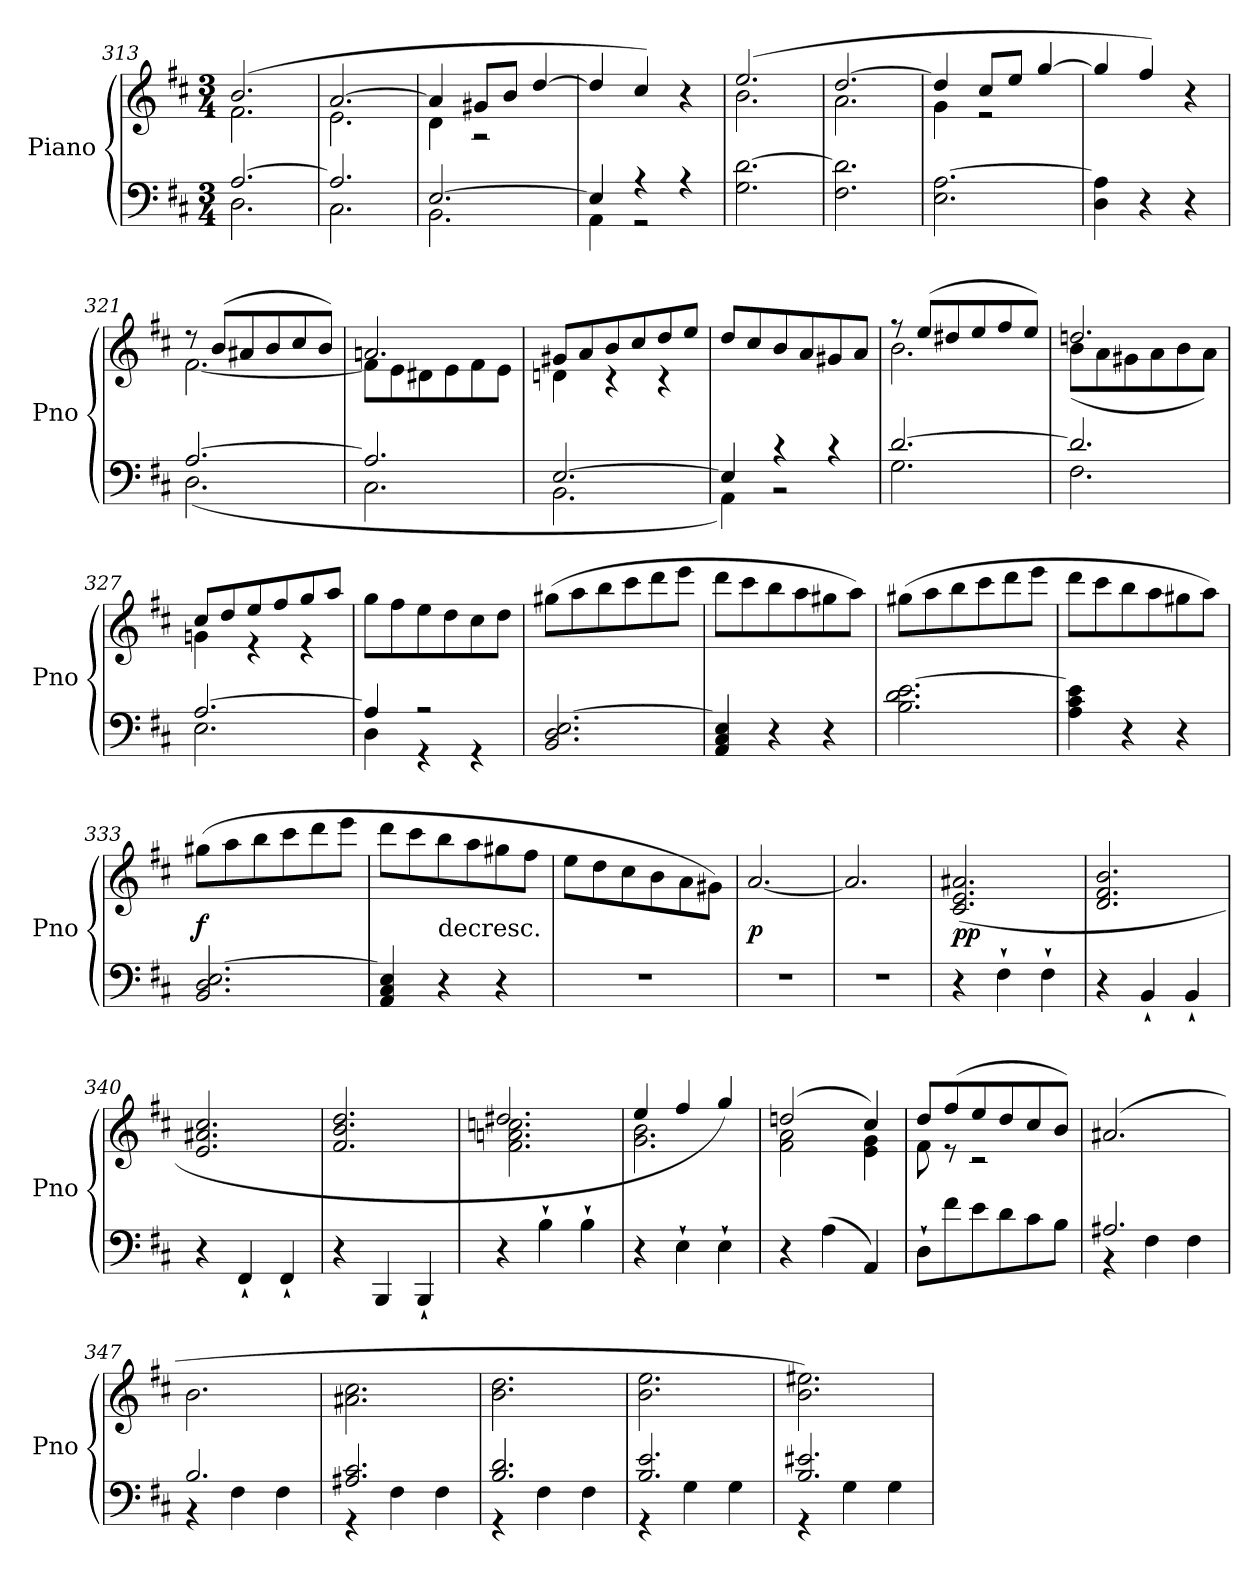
**kern	**kern	**dynam
*part1	*part1	*part1
*staff2	*staff1	*staff1/2
*I"Piano	*	*
*I'Pno	*	*
*clefF4	*clefG2	*
*k[f#c#]	*k[f#c#]	*
*D:	*D:	*
*M3/4	*M3/4	*
=313	=313	=313
*^	*^	*
[2.A/	2.D\	(2.b/	2.f#\	.
=314	=314	=314	=314	=314
2.A/]	2.C#\	[2.a/	2.e\	.
=315	=315	=315	=315	=315
[2.E/	2.BB\	4a/]	4d\	.
.	.	8g#X/L	2r	.
.	.	8b/J	.	.
.	.	[4dd/	.	.
*	*	*v	*v	*
=316	=316	=316	=316
4E/]	4AA\	4dd/]	.
4r	2r	4cc#/)	.
4r	.	4r	.
*v	*v	*	*
=317	=317	=317
*	*^	*
2.G\ [2.d\	(2.ee/	2.b\	.
=318	=318	=318	=318
2.F#\ 2.d]\	[2.dd/	2.a\	.
=319	=319	=319	=319
2.E\ [2.A\	4dd/]	4g\	.
.	8cc#/L	2r	.
.	8ee/J	.	.
.	[4gg/	.	.
*	*v	*v	*
=320	=320	=320
4D\ 4A]\	4gg/]	.
4r	4ff#/)	.
4r	4r	.
=321	=321	=321
*^	*^	*
[2.A/	(2.D\	8r	[2.f#\	.
.	.	(8b/L	.	.
.	.	8a#X/	.	.
.	.	8b/	.	.
.	.	8cc#/	.	.
.	.	8b/J)	.	.
=322	=322	=322	=322	=322
2.A/]	2.C#\	2.an/	8f#\L]	.
.	.	.	8e\	.
.	.	.	8d#X\	.
.	.	.	8e\	.
.	.	.	8f#\	.
.	.	.	8e\J	.
=323	=323	=323	=323	=323
[2.E/	2.BB\	8g#X/L	4dn\	.
.	.	8a/	.	.
.	.	8b/	4r	.
.	.	8cc#/	.	.
.	.	8dd/	4r	.
.	.	8ee/J	.	.
*	*	*v	*v	*
=324	=324	=324	=324
4E/]	4AA\)	8dd/L	.
.	.	8cc#/	.
4r	2r	8b/	.
.	.	8a/	.
4r	.	8g#X/	.
.	.	8a/J	.
=325	=325	=325	=325
*	*	*^	*
[2.d/	2.G\	8r	2.b\	.
.	.	(8ee/L	.	.
.	.	8dd#X/	.	.
.	.	8ee/	.	.
.	.	8ff#/	.	.
.	.	8ee/J)	.	.
=326	=326	=326	=326	=326
2.d/]	2.F#\	2.ddn/	(8b\L	.
.	.	.	8a\	.
.	.	.	8g#X\	.
.	.	.	8a\	.
.	.	.	8b\	.
.	.	.	8a\J)	.
=327	=327	=327	=327	=327
[2.A/	2.E\	8cc#/L	4gn\	.
.	.	8dd/	.	.
.	.	8ee/	4r	.
.	.	8ff#/	.	.
.	.	8gg/	4r	.
.	.	8aa/J	.	.
*	*	*v	*v	*
=328	=328	=328	=328
4A/]	4D\	8gg\L	.
.	.	8ff#\	.
2r	4r	8ee\	.
.	.	8dd\	.
.	4r	8cc#\	.
.	.	8dd\J	.
*v	*v	*	*
=329	=329	=329
2.BB/ 2.D/ [2.E/	(8gg#X\L	.
.	8aa\	.
.	8bb\	.
.	8ccc#\	.
.	8ddd\	.
.	8eee\J	.
=330	=330	=330
4AA/ 4C#/ 4E]/	8ddd\L	.
.	8ccc#\	.
4r	8bb\	.
.	8aa\	.
4r	8gg#X\	.
.	8aa\J)	.
=331	=331	=331
2.B\ 2.d\ [2.e\	(8gg#X\L	.
.	8aa\	.
.	8bb\	.
.	8ccc#\	.
.	8ddd\	.
.	8eee\J	.
=332	=332	=332
4A\ 4c#\ 4e]\	8ddd\L	.
.	8ccc#\	.
4r	8bb\	.
.	8aa\	.
4r	8gg#X\	.
.	8aa\J)	.
=333	=333	=333
2.BB/ 2.D/ [2.E/	(8gg#X\L	f
.	8aa\	.
.	8bb\	.
.	8ccc#\	.
.	8ddd\	.
.	8eee\J	.
=334	=334	=334
4AA/ 4C#/ 4E]/	8ddd\L	.
.	8ccc#\	.
!	!LO:TX:c:t=decresc.	!
4r	8bb\	.
.	8aa\	.
4r	8gg#X\	.
.	8ff#\J	.
=335	=335	=335
2.r	8ee\L	.
.	8dd\	.
.	8cc#\	.
.	8b\	.
.	8a\	.
.	8g#X\J)	.
=336	=336	=336
2.r	[2.a/	p
=337	=337	=337
2.r	2.a/]	.
=338	=338	=338
4r	(2.c#/ 2.e/ 2.a#X/	pp
4F#`\	.	.
4F#`\	.	.
=339	=339	=339
4r	2.d/ 2.f#/ 2.b/	.
4BB`/	.	.
4BB`/	.	.
=340	=340	=340
4r	2.e/ 2.a#X/ 2.cc#/	.
4FF#`/	.	.
4FF#`/	.	.
=341	=341	=341
4r	2.f#/ 2.b/ 2.dd/	.
4BBB/	.	.
4BBB`/	.	.
=342	=342	=342
*	*^	*
4r	2.dd#X/	2.f#\ 2.an\ 2.ccn\	.
4B`\	.	.	.
4B`\	.	.	.
=343	=343	=343	=343
4r	4ee/	2.g\ 2.b\	.
4E`\	4ff#/	.	.
4E`\	4gg/)	.	.
=344	=344	=344	=344
4r	(2ddn/	2f#\ 2a\	.
(4A\	.	.	.
4AA/)	4cc#/)	4e\ 4g\	.
=345	=345	=345	=345
8D`\L	8dd/L	8f#\	.
8f#\	(8ff#/	8r	.
8e\	8ee/	2r	.
8d\	8dd/	.	.
8c#\	8cc#/	.	.
8B\J	8b/J)	.	.
*	*v	*v	*
=346	=346	=346
*^	*	*
2.A#X/	4r	(2.a#X/	.
.	4F#\	.	.
.	4F#\	.	.
=347	=347	=347	=347
2.B/	4r	2.b\	.
.	4F#\	.	.
.	4F#\	.	.
=348	=348	=348	=348
2.A#X/ 2.c#/	4r	2.a#X\ 2.cc#\	.
.	4F#\	.	.
.	4F#\	.	.
=349	=349	=349	=349
2.B/ 2.d/	4r	2.b\ 2.dd\	.
.	4F#\	.	.
.	4F#\	.	.
=350	=350	=350	=350
2.B/ 2.e/	4r	2.b\ 2.ee\	.
.	4G\	.	.
.	4G\	.	.
=351	=351	=351	=351
2.B/ 2.e#X/	4r	2.b\ 2.ee#X\)	.
.	4G\	.	.
.	4G\	.	.
*v	*v	*	*
=	=	=
*-	*-	*-
